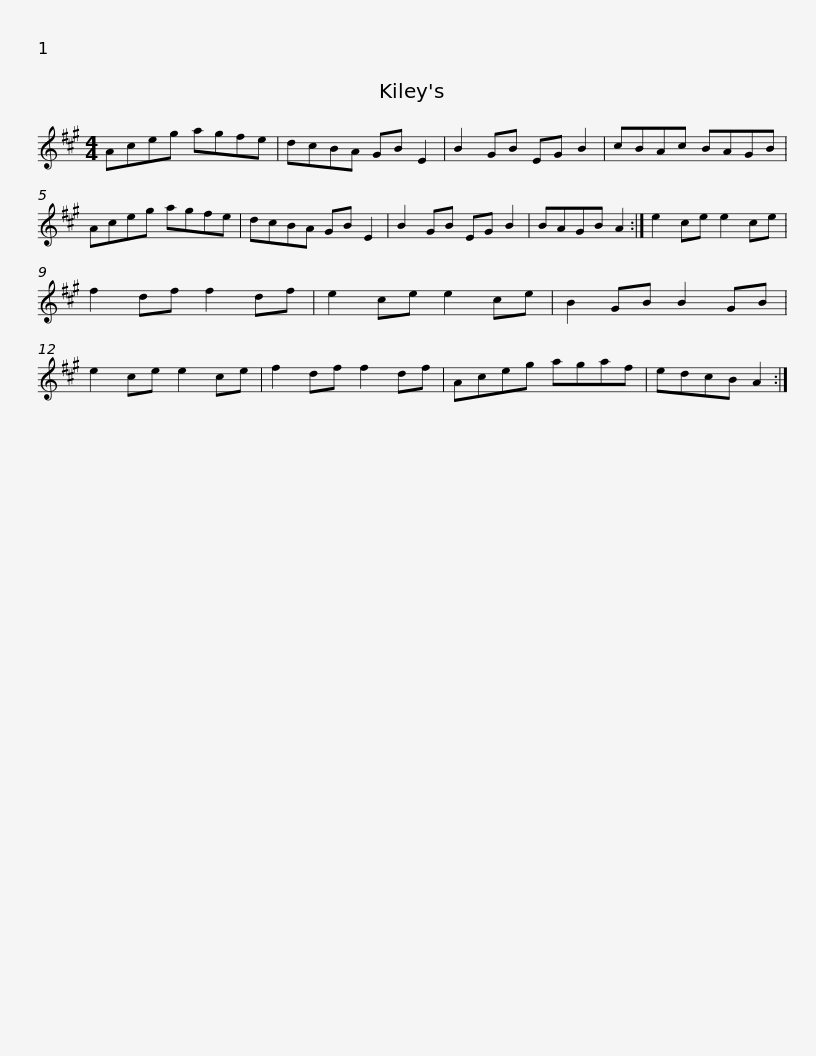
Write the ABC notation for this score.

X:1
L:1/8
M:4/4
I:linebreak $
K:A
V:1 treble
V:1
 Aceg agfe | dcBA GB E2 | B2 GB EG B2 | cBAc BAGB | Aceg agfe |$ %5
 dcBA GB E2 | B2 GB EG B2 | BAGB A2 :| e2 ce e2 ce | f2 df f2 df | %10
 e2 ce e2 ce | B2 GB B2 GB |$ e2 ce e2 ce | f2 df f2 df | Aceg agaf | %15
 edcB A2 :| %16
